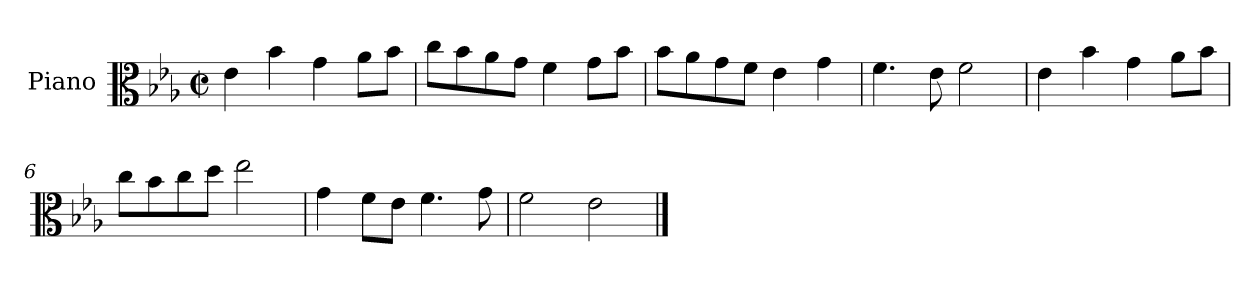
**kern
*part1
*staff1
*I"Piano
*I'Pno
*clefC3
*k[b-e-a-]
*E-:
*M2/2
*met(c|)
=1
4e-\
4b-\
4g\
8a-\L
8b-\J
=2
8cc\L
8b-\
8a-\
8g\J
4f\
8g\L
8b-\J
=3
8b-\L
8a-\
8g\
8f\J
4e-\
4g\
=4
4.f\
8e-\
2f\
=5
4e-\
4b-\
4g\
8a-\L
8b-\J
=6
8cc\L
8b-\
8cc\
8dd\J
2ee-\
=7
4g\
8f\L
8e-\J
4.f\
8g\
=8
2f\
2e-\
==
*-
